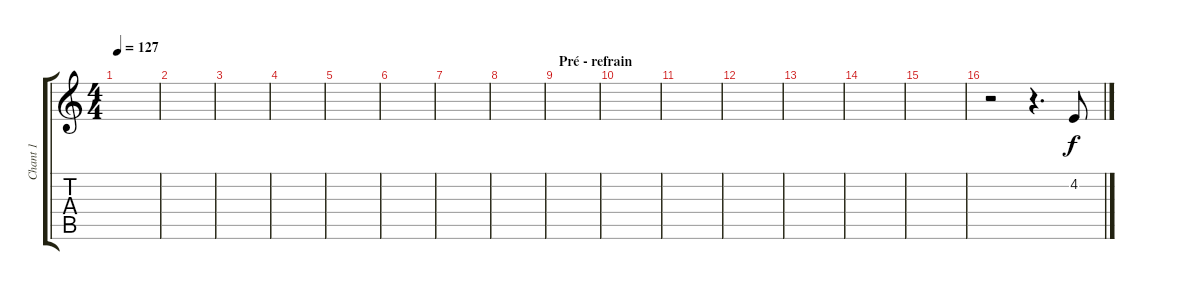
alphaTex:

\track ("Chant 1" "Chant 1") {instrument lead8bassandlead}
\staff {score tabs}
\tuning (F4 C4 Ab3 Eb3 Bb2 F2) {hide}
\ts (4 4)
\tempo 127
\clef g2
\ks c
|
|
|
|
|
|
|
|
\section ("" "Pré - refrain")
|
|
|
|
|
|
|
r.2 r.4{d} 4.2.8
